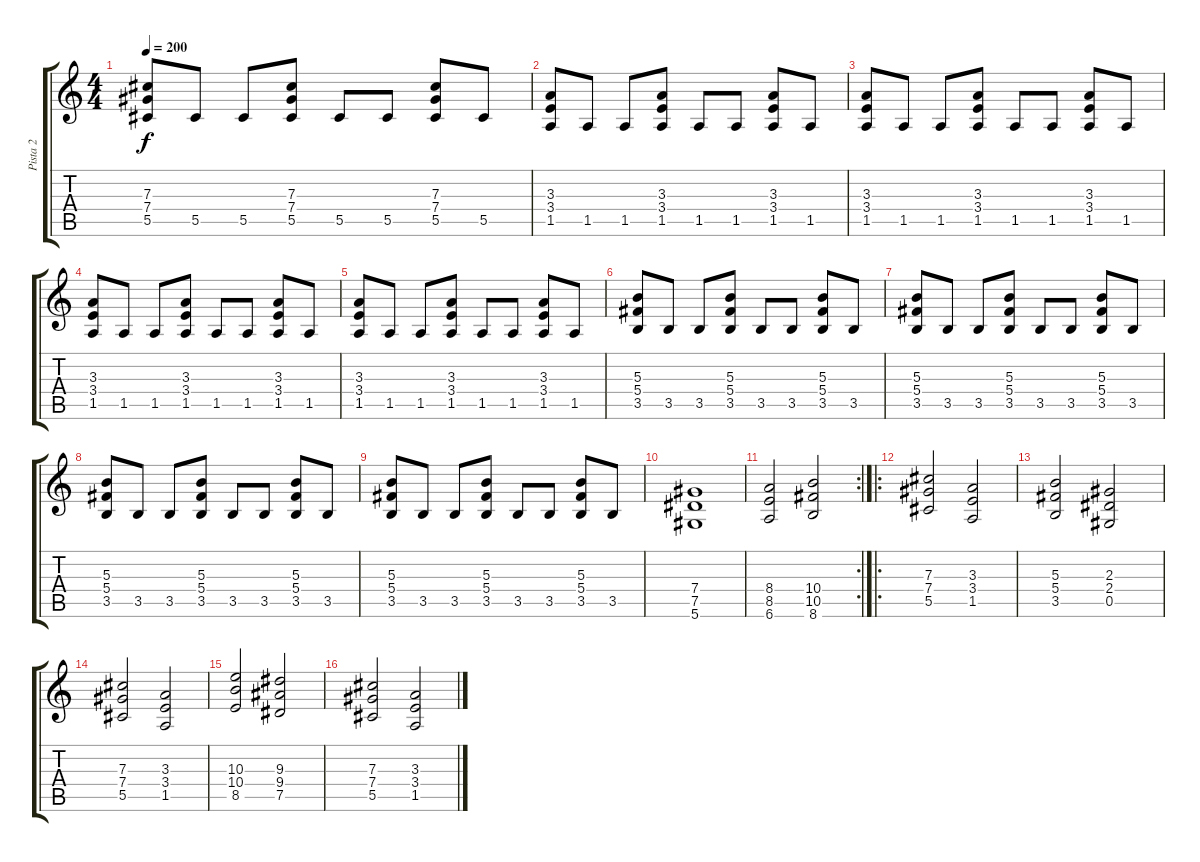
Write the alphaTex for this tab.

\track ("Pista 2" "Pista 2") {instrument distortionguitar}
\staff {score tabs}
\tuning (Eb4 Bb3 Gb3 Db3 Ab2 Eb2) {hide}
\ts (4 4)
\tempo 200
\clef g2
\ks c
(7.3 7.4 5.5).8{dy f} 5.5.8 5.5.8 (7.3 7.4 5.5).8 5.5.8 5.5.8 (7.3 7.4 5.5).8 5.5.8 |
(3.3 3.4 1.5).8 1.5.8 1.5.8 (3.3 3.4 1.5).8 1.5.8 1.5.8 (3.3 3.4 1.5).8 1.5.8 |
(3.3 3.4 1.5).8 1.5.8 1.5.8 (3.3 3.4 1.5).8 1.5.8 1.5.8 (3.3 3.4 1.5).8 1.5.8 |
(3.3 3.4 1.5).8 1.5.8 1.5.8 (3.3 3.4 1.5).8 1.5.8 1.5.8 (3.3 3.4 1.5).8 1.5.8 |
(3.3 3.4 1.5).8 1.5.8 1.5.8 (3.3 3.4 1.5).8 1.5.8 1.5.8 (3.3 3.4 1.5).8 1.5.8 |
(5.3 5.4 3.5).8 3.5.8 3.5.8 (5.3 5.4 3.5).8 3.5.8 3.5.8 (5.3 5.4 3.5).8 3.5.8 |
(5.3 5.4 3.5).8 3.5.8 3.5.8 (5.3 5.4 3.5).8 3.5.8 3.5.8 (5.3 5.4 3.5).8 3.5.8 |
(5.3 5.4 3.5).8 3.5.8 3.5.8 (5.3 5.4 3.5).8 3.5.8 3.5.8 (5.3 5.4 3.5).8 3.5.8 |
(5.3 5.4 3.5).8 3.5.8 3.5.8 (5.3 5.4 3.5).8 3.5.8 3.5.8 (5.3 5.4 3.5).8 3.5.8 |
(7.4 7.5 5.6).1 |
\rc 2
(8.4 8.5 6.6).2 (10.4 10.5 8.6).2 |
\ro
(7.3 7.4 5.5).2 (3.3 3.4 1.5).2 |
(5.3 5.4 3.5).2 (2.3 2.4 0.5).2 |
(7.3 7.4 5.5).2 (3.3 3.4 1.5).2 |
(10.3 10.4 8.5).2 (9.3 9.4 7.5).2 |
(7.3 7.4 5.5).2 (3.3 3.4 1.5).2
